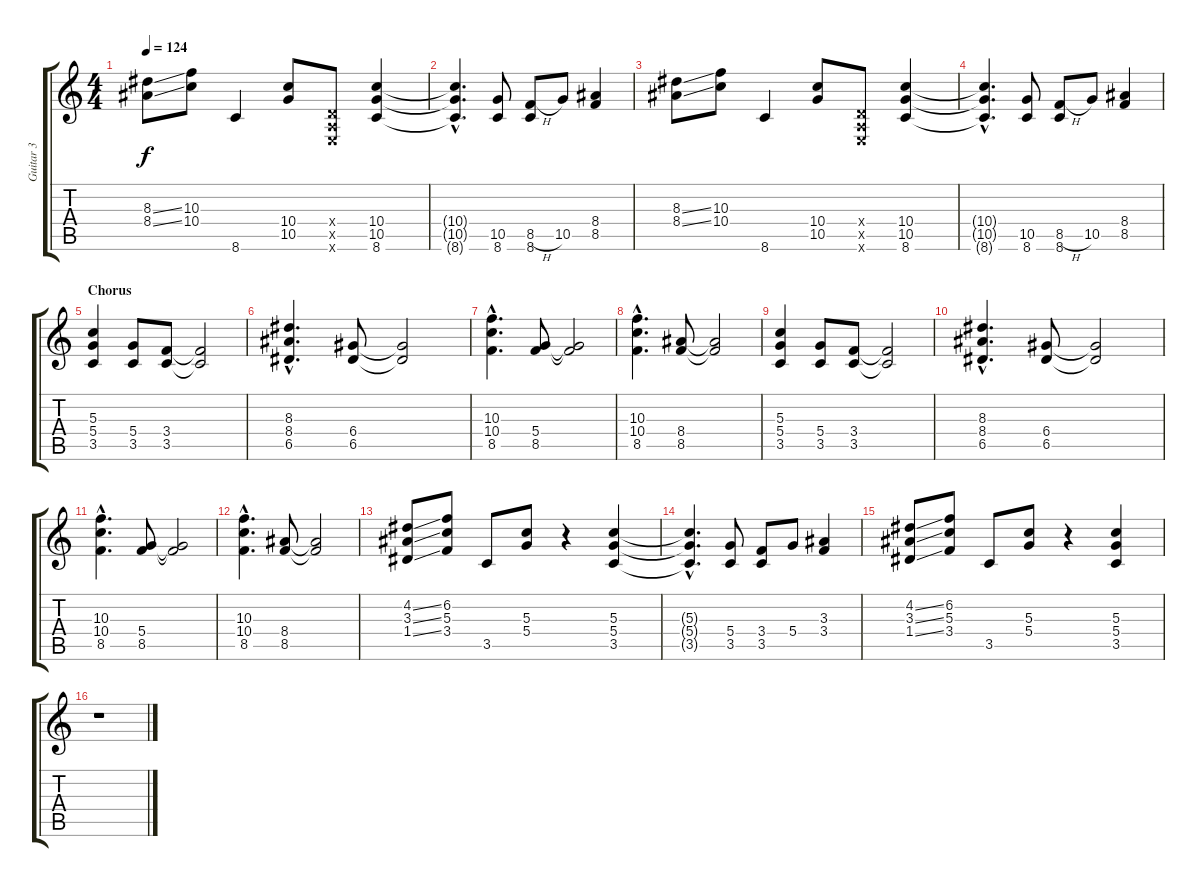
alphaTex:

\track ("Guitar 3" "Guitar 3") {instrument distortionguitar}
\staff {score tabs}
\tuning (E4 B3 G3 D3 A2 E2) {hide}
\ts (4 4)
\tempo 124
\clef g2
\ks c
(8.3{ss} 8.4{ss}).8{dy f} (10.3 10.4).8 8.6.4 (10.4 10.5).8 (0.4{x} 0.5{x} 0.6{x}).8 (10.4 10.5 8.6).4 |
(10.4{hac t} 10.5{hac t} 8.6{hac t}).4{d} (10.5 8.6).8 (8.5{h} 8.6).8 10.5.8 (8.4 8.5).4 |
(8.3{ss} 8.4{ss}).8 (10.3 10.4).8 8.6.4 (10.4 10.5).8 (0.4{x} 0.5{x} 0.6{x}).8 (10.4 10.5 8.6).4 |
(10.4{hac t} 10.5{hac t} 8.6{hac t}).4{d} (10.5 8.6).8 (8.5{h} 8.6).8 10.5.8 (8.4 8.5).4 |
\section ("" "Chorus")
(5.3 5.4 3.5).4 (5.4 3.5).8 (3.4 3.5).8 (3.4{t} 3.5{t}).2 |
(8.3{hac} 8.4{hac} 6.5{hac}).4{d} (6.4 6.5).8 (6.4{t} 6.5{t}).2 |
(10.3{hac} 10.4{hac} 8.5{hac}).4{d} (5.4 8.5).8 (5.4{t} 8.5{t}).2 |
(10.3{hac} 10.4{hac} 8.5{hac}).4{d} (8.4 8.5).8 (8.4{t} 8.5{t}).2 |
(5.3 5.4 3.5).4 (5.4 3.5).8 (3.4 3.5).8 (3.4{t} 3.5{t}).2 |
(8.3{hac} 8.4{hac} 6.5{hac}).4{d} (6.4 6.5).8 (6.4{t} 6.5{t}).2 |
(10.3{hac} 10.4{hac} 8.5{hac}).4{d} (5.4 8.5).8 (5.4{t} 8.5{t}).2 |
(10.3{hac} 10.4{hac} 8.5{hac}).4{d} (8.4 8.5).8 (8.4{t} 8.5{t}).2 |
(4.2{ss} 3.3{ss} 1.4{ss}).8 (6.2 5.3 3.4).8 3.5.8 (5.3 5.4).8 r.4 (5.3 5.4 3.5).4 |
(5.3{hac t} 5.4{hac t} 3.5{hac t}).4{d} (5.4 3.5).8 (3.4 3.5).8 5.4.8 (3.3 3.4).4 |
(4.2{ss} 3.3{ss} 1.4{ss}).8 (6.2 5.3 3.4).8 3.5.8 (5.3 5.4).8 r.4 (5.3 5.4 3.5).4 |
r.1
